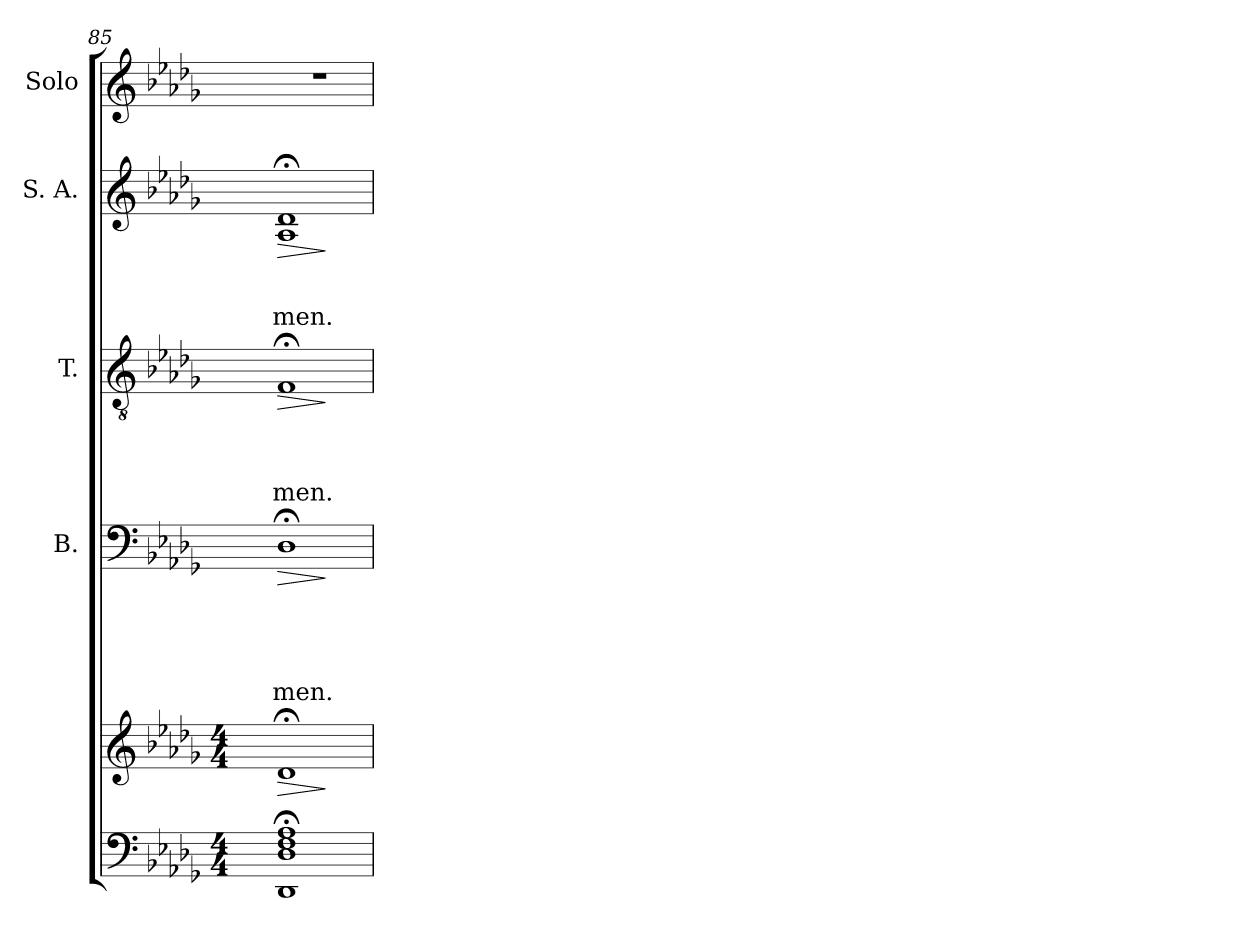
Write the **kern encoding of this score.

**kern	**kern	**dynam	**kern	**text	**text	**text	**text	**text	**dynam	**kern	**text	**text	**text	**text	**dynam	**kern	**text	**text	**text	**dynam	**kern
*part6	*part5	*part5	*part4	*part4	*part4	*part4	*part4	*part4	*part4	*part3	*part3	*part3	*part3	*part3	*part3	*part2	*part2	*part2	*part2	*part2	*part1
*staff6	*staff5	*staff5	*staff4	*staff4	*staff4	*staff4	*staff4	*staff4	*staff4	*staff3	*staff3	*staff3	*staff3	*staff3	*staff3	*staff2	*staff2	*staff2	*staff2	*staff2	*staff1
*	*	*	*I"B.	*	*	*	*	*	*	*I"T.	*	*	*	*	*	*I"S. A.	*	*	*	*	*I"Solo
*	*	*	*I'B.	*	*	*	*	*	*	*I'T.	*	*	*	*	*	*I'S. A.	*	*	*	*	*I'Solo
*clefF4	*clefG2	*	*clefF4	*	*	*	*	*	*	*clefGv2	*	*	*	*	*	*clefG2	*	*	*	*	*clefG2
*k[b-e-a-d-g-]	*k[b-e-a-d-g-]	*	*k[b-e-a-d-g-]	*	*	*	*	*	*	*k[b-e-a-d-g-]	*	*	*	*	*	*k[b-e-a-d-g-]	*	*	*	*	*k[b-e-a-d-g-]
*D-:	*D-:	*	*D-:	*	*	*	*	*	*	*D-:	*	*	*	*	*	*D-:	*	*	*	*	*D-:
*M4/4	*M4/4	*	*	*	*	*	*	*	*	*	*	*	*	*	*	*	*	*	*	*	*
=85	=85	=85	=85	=85	=85	=85	=85	=85	=85	=85	=85	=85	=85	=85	=85	=85	=85	=85	=85	=85	=85
!	!	!LO:HP:b	!	!	!	!	!	!LO:LY:b	!LO:HP:b	!	!	!	!	!LO:LY:b	!LO:HP:b	!	!	!	!LO:LY:b	!LO:HP:b	!
1DD-; 1D-; 1F; 1A-;	1d-;	>	1D-;<	.	.	.	.	-men.	>	1F;	.	.	.	-men.	>	1A-; 1d-;	.	.	-men.	>	1r
.	.	]	.	.	.	.	.	.	]	.	.	.	.	.	]	.	.	.	.	]	.
=	=	=	=	=	=	=	=	=	=	=	=	=	=	=	=	=	=	=	=	=	=
*-	*-	*-	*-	*-	*-	*-	*-	*-	*-	*-	*-	*-	*-	*-	*-	*-	*-	*-	*-	*-	*-
